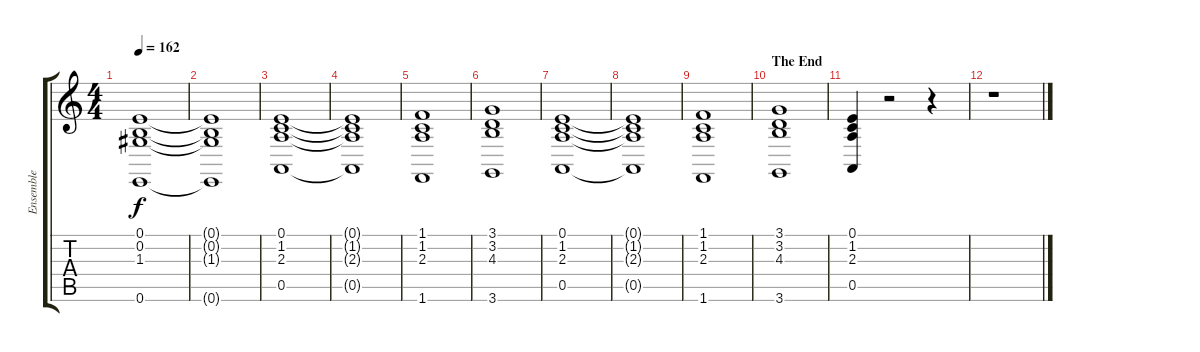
\track ("Ensemble" "Ensemble") {instrument stringensemble1}
\staff {score tabs}
\tuning (E4 B3 G3 D3 A2 E2) {hide}
\ts (4 4)
\tempo 162
\clef g2
\ks c
(0.1 0.2 1.3 0.6).1{dy f} |
(0.1{t} 0.2{t} 1.3{t} 0.6{t}).1 |
\section ("" "")
(0.1 1.2 2.3 0.5).1 |
(0.1{t} 1.2{t} 2.3{t} 0.5{t}).1 |
(1.1 1.2 2.3 1.6).1 |
(3.1 3.2 4.3 3.6).1 |
(0.1 1.2 2.3 0.5).1 |
(0.1{t} 1.2{t} 2.3{t} 0.5{t}).1 |
(1.1 1.2 2.3 1.6).1 |
\section ("" "The End")
(3.1 3.2 4.3 3.6).1 |
(0.1 1.2 2.3 0.5).4 r.2 r.4 |
r.1
